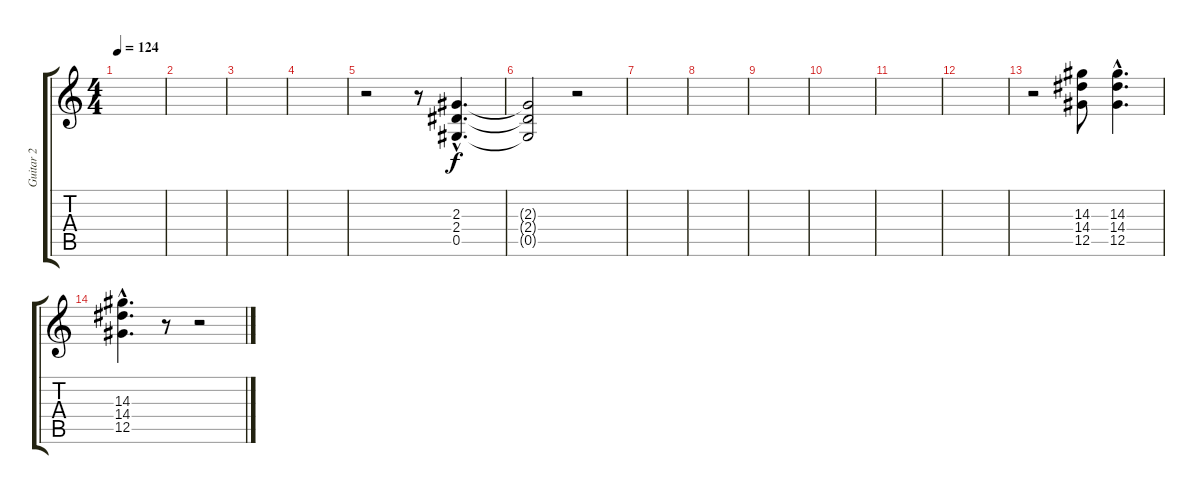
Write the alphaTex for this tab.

\track ("Guitar 2" "Guitar 2") {instrument distortionguitar}
\staff {score tabs}
\tuning (Eb4 Bb3 Gb3 Db3 Ab2 Eb2) {hide}
\ts (4 4)
\tempo 124
\clef g2
\ks c
|
|
|
|
r.2 r.8 (2.3{hac} 2.4{hac} 0.5{hac}).4{d} |
(2.3{t} 2.4{t} 0.5{t}).2 r.2 |
|
|
|
|
|
|
r.2 (14.3 14.4 12.5).8 (14.3{hac} 14.4{hac} 12.5{hac}).4{d} |
(14.3{hac} 14.4{hac} 12.5{hac}).4{d} r.8 r.2
